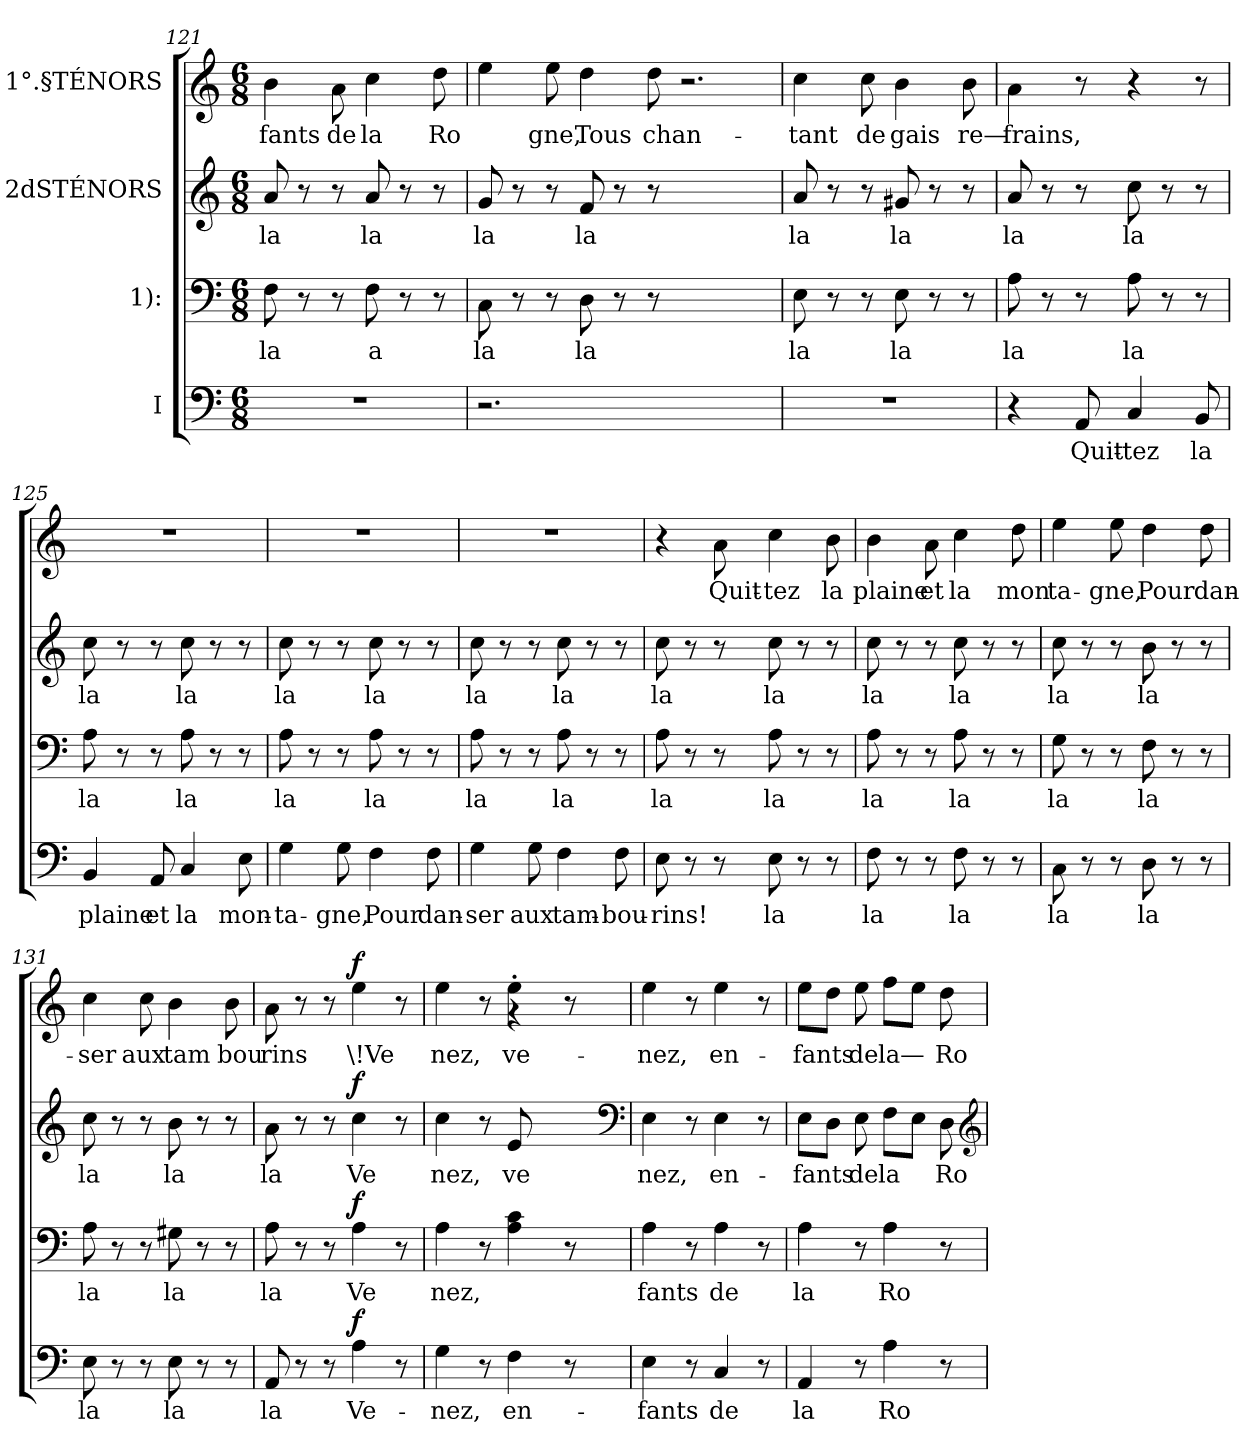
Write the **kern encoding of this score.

**kern	**text	**dynam	**kern	**text	**dynam	**kern	**text	**dynam	**kern	**text	**dynam
*part4	*part4	*part4	*part3	*part3	*part3	*part2	*part2	*part2	*part1	*part1	*part1
*staff4	*staff4	*staff4	*staff3	*staff3	*staff3	*staff2	*staff2	*staff2	*staff1	*staff1	*staff1
*I"I	*	*	*I"1):	*	*	*I"2dSTÉNORS	*	*	*I"1°.§TÉNORS	*	*
*clefF4	*	*	*clefF4	*	*	*clefG2	*	*	*clefG2	*	*
*k[]	*	*	*k[]	*	*	*k[]	*	*	*k[]	*	*
*M6/8	*	*	*M6/8	*	*	*M6/8	*	*	*M6/8	*	*
=121	=121	=121	=121	=121	=121	=121	=121	=121	=121	=121	=121
2.r	.	.	8Fi\	la	.	8ai/	la	.	4bi\	fants	.
.	.	.	8r	.	.	8r	.	.	.	.	.
.	.	.	8r	.	.	8r	.	.	8ai\	de	.
.	.	.	8Fi\	a	.	8ai/	la	.	4cci\	la	.
.	.	.	8r	.	.	8r	.	.	.	.	.
.	.	.	8r	.	.	8r	.	.	8ddi\	Ro-	.
=122	=122	=122	=122	=122	=122	=122	=122	=122	=122	=122	=122
2.r	.	.	8Ci\	la	.	8gi/	la	.	4eei\	--	.
.	.	.	8r	.	.	8r	.	.	.	.	.
.	.	.	8r	.	.	8r	.	.	8eei\	gne,	.
.	.	.	8Di\	la	.	8fi/	la	.	4ddi\	Tous	.
.	.	.	8r	.	.	8r	.	.	.	.	.
.	.	.	8r	.	.	8r	.	.	8ddi\	chan-	.
2.ryy	.	.	2.ryy	.	.	2.ryy	.	.	2.r	.	.
!!LO:LB:g=z
=123	=123	=123	=123	=123	=123	=123	=123	=123	=123	=123	=123
2.r	.	.	8Ei\	la	.	8ai/	la	.	4cci\	tant	.
.	.	.	8r	.	.	8r	.	.	.	.	.
.	.	.	8r	.	.	8r	.	.	8cci\	de	.
.	.	.	8Ei\	la	.	8g#Xi/	la	.	4bi\	gais	.
.	.	.	8r	.	.	8r	.	.	.	.	.
.	.	.	8r	.	.	8r	.	.	8bi\	re—	.
=124	=124	=124	=124	=124	=124	=124	=124	=124	=124	=124	=124
4r	.	.	8Ai\	la	.	8ai/	la	.	4ai\	frains,	.
.	.	.	8r	.	.	8r	.	.	.	.	.
8AAi/	Quit-	.	8r	.	.	8r	.	.	8r	.	.
4Ci/	tez	.	8Ai\	la	.	8cci\	la	.	4r	.	.
.	.	.	8r	.	.	8r	.	.	.	.	.
8BBi/	la	.	8r	.	.	8r	.	.	8r	.	.
=125	=125	=125	=125	=125	=125	=125	=125	=125	=125	=125	=125
4BBi/	plaine	.	8Ai\	la	.	8cci\	la	.	2.r	.	.
.	.	.	8r	.	.	8r	.	.	.	.	.
8AAi/	et	.	8r	.	.	8r	.	.	.	.	.
4Ci/	la	.	8Ai\	la	.	8cci\	la	.	.	.	.
.	.	.	8r	.	.	8r	.	.	.	.	.
8Ei\	mon-	.	8r	.	.	8r	.	.	.	.	.
=126	=126	=126	=126	=126	=126	=126	=126	=126	=126	=126	=126
4Gi\	ta-	.	8Ai\	la	.	8cci\	la	.	2.r	.	.
.	.	.	8r	.	.	8r	.	.	.	.	.
8Gi\	gne,	.	8r	.	.	8r	.	.	.	.	.
4Fi\	Pour	.	8Ai\	la	.	8cci\	la	.	.	.	.
.	.	.	8r	.	.	8r	.	.	.	.	.
8Fi\	dan-	.	8r	.	.	8r	.	.	.	.	.
!!LO:LB:g=z
=127	=127	=127	=127	=127	=127	=127	=127	=127	=127	=127	=127
4Gi\	ser	.	8Ai\	la	.	8cci\	la	.	2.r	.	.
.	.	.	8r	.	.	8r	.	.	.	.	.
8Gi\	aux	.	8r	.	.	8r	.	.	.	.	.
4Fi\	tam-	.	8Ai\	la	.	8cci\	la	.	.	.	.
.	.	.	8r	.	.	8r	.	.	.	.	.
8Fi\	bou-	.	8r	.	.	8r	.	.	.	.	.
=128	=128	=128	=128	=128	=128	=128	=128	=128	=128	=128	=128
8Ei\	rins!	.	8Ai\	la	.	8cci\	la	.	4r	.	.
8r	.	.	8r	.	.	8r	.	.	.	.	.
8r	.	.	8r	.	.	8r	.	.	8ai\	Quit-	.
8Ei\	la	.	8Ai\	la	.	8cci\	la	.	4cci\	tez	.
8r	.	.	8r	.	.	8r	.	.	.	.	.
8r	.	.	8r	.	.	8r	.	.	8bi\	la	.
=129	=129	=129	=129	=129	=129	=129	=129	=129	=129	=129	=129
8Fi\	la	.	8Ai\	la	.	8cci\	la	.	4bi\	plaine	.
8r	.	.	8r	.	.	8r	.	.	.	.	.
8r	.	.	8r	.	.	8r	.	.	8ai\	et	.
8Fi\	la	.	8Ai\	la	.	8cci\	la	.	4cci\	la	.
8r	.	.	8r	.	.	8r	.	.	.	.	.
8r	.	.	8r	.	.	8r	.	.	8ddi\	mon	.
=130	=130	=130	=130	=130	=130	=130	=130	=130	=130	=130	=130
8Ci\	la	.	8Gi\	la	.	8cci\	la	.	4eei\	ta-	.
8r	.	.	8r	.	.	8r	.	.	.	.	.
8r	.	.	8r	.	.	8r	.	.	8eei\	gne,	.
8Di\	la	.	8Fi\	la	.	8bi\	la	.	4ddi\	Pour	.
8r	.	.	8r	.	.	8r	.	.	.	.	.
8r	.	.	8r	.	.	8r	.	.	8ddi\	dan-	.
!!LO:LB:g=z
=131	=131	=131	=131	=131	=131	=131	=131	=131	=131	=131	=131
8Ei\	la	.	8Ai\	la	.	8cci\	la	.	4cci\	ser	.
8r	.	.	8r	.	.	8r	.	.	.	.	.
8r	.	.	8r	.	.	8r	.	.	8cci\	aux	.
8Ei\	la	.	8G#Xi\	la	.	8bi\	la	.	4bi\	tam	.
8r	.	.	8r	.	.	8r	.	.	.	.	.
8r	.	.	8r	.	.	8r	.	.	8bi\	bou	.
=132	=132	=132	=132	=132	=132	=132	=132	=132	=132	=132	=132
8AAi/	la	.	8Ai\	la	.	8ai\	la	.	8ai\	rins	.
8r	.	.	8r	.	.	8r	.	.	8r	.	.
8r	.	.	8r	.	.	8r	.	.	8r	.	.
!	!	!LO:DY:a	!	!	!LO:DY:a	!	!	!LO:DY:a	!	!	!LO:DY:a
4Ai\	Ve-	f	4Ai\	Ve	f	4cci\	Ve	f	4eei\	\!Ve	f
8r	.	.	8r	.	.	8r	.	.	8r	.	.
=133	=133	=133	=133	=133	=133	=133	=133	=133	=133	=133	=133
*	*	*	*	*	*	*	*	*	*^	*	*
4Gi\	nez,	.	4Ai\	nez,	.	4cci\	nez,	.	4eei\	4ryy	nez,	.
8r	.	.	8r	.	.	8r	.	.	8r	8ryy	.	.
4Fi\	en-	.	4ci\ 4Ai\	.	.	8ei/	ve	.	4ee'>i\	4r	ve-	.
.	.	.	.	.	.	4ryy	.	.	.	.	.	.
8r	.	.	8r	.	.	.	.	.	8r	8ryy	.	.
16ryy	.	.	16ryy	.	.	16ryy	.	.	16ryy	16ryy	.	.
*	*	*	*	*	*	*	*	*	*v	*v	*	*
*	*	*	*	*	*	*clefF4	*	*	*	*	*
=134	=134	=134	=134	=134	=134	=134	=134	=134	=134	=134	=134
4Ei\	fants	.	4Ai\	fants	.	4Ei\	nez,	.	4eei\	nez,	.
8r	.	.	8r	.	.	8r	.	.	8r	.	.
4Ci/	de	.	4Ai\	de	.	4Ei\	en-	.	4eei\	en-	.
8r	.	.	8r	.	.	8r	.	.	8r	.	.
=135	=135	=135	=135	=135	=135	=135	=135	=135	=135	=135	=135
4AAi/	la	.	4Ai\	la	.	8Ei\L	fants	.	8eei\L	fants	.
.	.	.	.	.	.	8Di\J	.	.	8ddi\J	.	.
8r	.	.	8r	.	.	8Ei\	de	.	8eei\	de	.
4Ai\	Ro	.	4Ai\	Ro	.	8Fi\L	la	.	8ffi\L	la—	.
.	.	.	.	.	.	8Ei\J	.	.	8eei\J	.	.
8r	.	.	8r	.	.	8Di\	Ro-	.	8ddi\	Ro-	.
*	*	*	*	*	*	*clefG2	*	*	*	*	*
=	=	=	=	=	=	=	=	=	=	=	=
*-	*-	*-	*-	*-	*-	*-	*-	*-	*-	*-	*-
